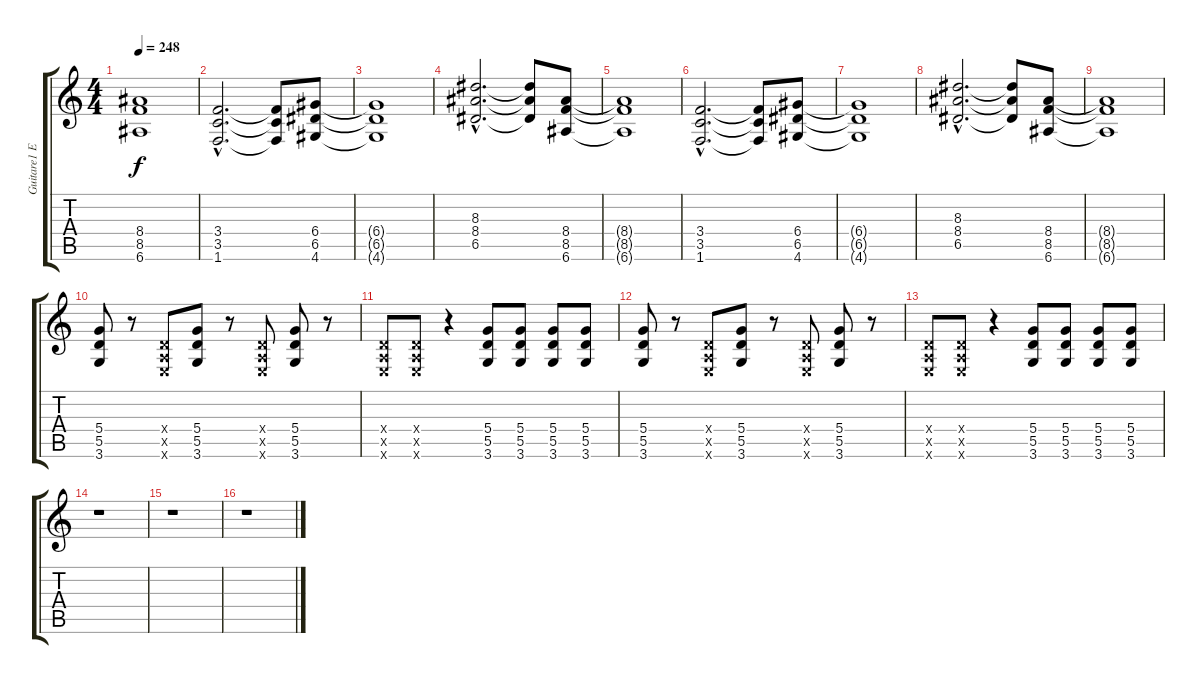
\track ("Guitare1 E" "Guitare1 E") {instrument overdrivenguitar}
\staff {score tabs}
\tuning (E4 B3 G3 D3 A2 E2) {hide}
\ts (4 4)
\tempo 248
\clef g2
\ks c
(8.4{t} 8.5{t} 6.6{t}).1{dy f} |
(3.4{hac} 3.5{hac} 1.6{hac}).2{d} (3.4{t} 3.5{t} 1.6{t}).8 (6.4 6.5 4.6).8 |
(6.4{t} 6.5{t} 4.6{t}).1 |
(8.3{hac} 8.4{hac} 6.5{hac}).2{d} (8.3{t} 8.4{t} 6.5{t}).8 (8.4 8.5 6.6).8 |
(8.4{t} 8.5{t} 6.6{t}).1 |
(3.4{hac} 3.5{hac} 1.6{hac}).2{d} (3.4{t} 3.5{t} 1.6{t}).8 (6.4 6.5 4.6).8 |
(6.4{t} 6.5{t} 4.6{t}).1 |
(8.3{hac} 8.4{hac} 6.5{hac}).2{d} (8.3{t} 8.4{t} 6.5{t}).8 (8.4 8.5 6.6).8 |
(8.4{t} 8.5{t} 6.6{t}).1 |
(5.4 5.5 3.6).8 r.8 (0.4{x} 0.5{x} 0.6{x}).8 (5.4 5.5 3.6).8 r.8 (0.4{x} 0.5{x} 0.6{x}).8 (5.4 5.5 3.6).8 r.8 |
(0.4{x} 0.5{x} 0.6{x}).8 (0.4{x} 0.5{x} 0.6{x}).8 r.4 (5.4 5.5 3.6).8 (5.4 5.5 3.6).8 (5.4 5.5 3.6).8 (5.4 5.5 3.6).8 |
(5.4 5.5 3.6).8 r.8 (0.4{x} 0.5{x} 0.6{x}).8 (5.4 5.5 3.6).8 r.8 (0.4{x} 0.5{x} 0.6{x}).8 (5.4 5.5 3.6).8 r.8 |
(0.4{x} 0.5{x} 0.6{x}).8 (0.4{x} 0.5{x} 0.6{x}).8 r.4 (5.4 5.5 3.6).8 (5.4 5.5 3.6).8 (5.4 5.5 3.6).8 (5.4 5.5 3.6).8 |
r.1 |
r.1 |
r.1
